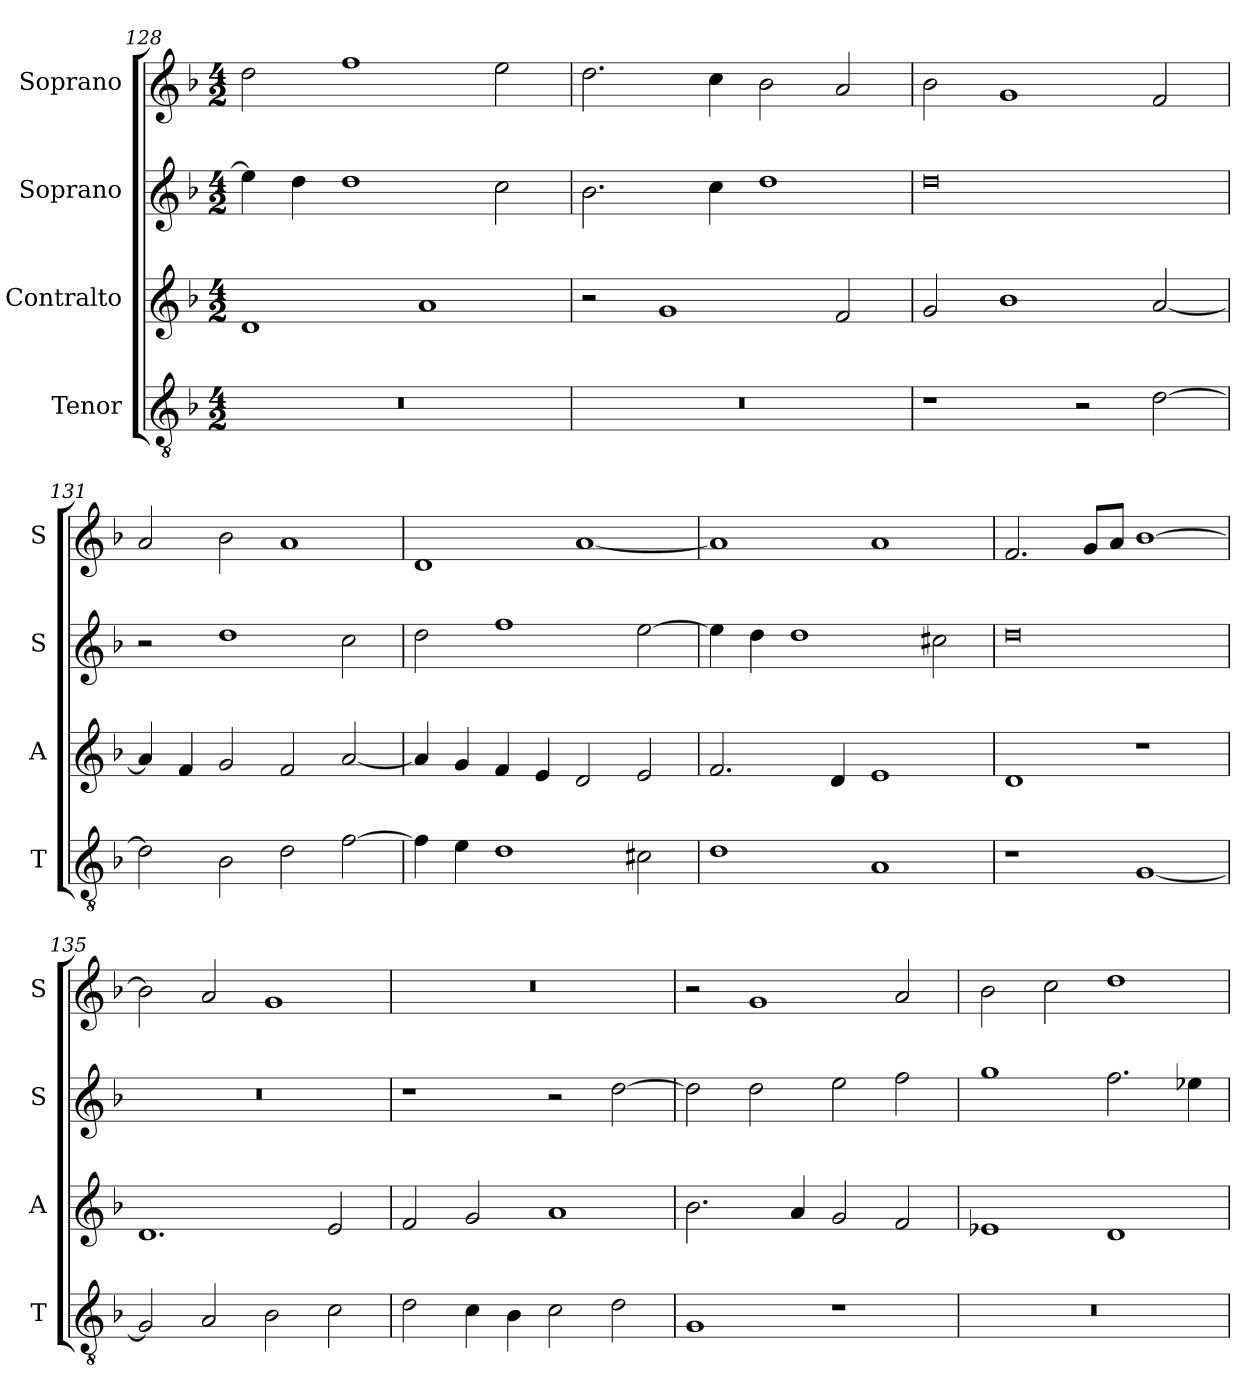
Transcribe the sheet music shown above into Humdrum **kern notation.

**kern	**kern	**kern	**kern
*part4	*part3	*part2	*part1
*staff4	*staff3	*staff2	*staff1
*I"Tenor	*I"Contralto	*I"Soprano	*I"Soprano
*I'T	*I'A	*I'S	*I'S
*clefGv2	*clefG2	*clefG2	*clefG2
*k[b-]	*k[b-]	*k[b-]	*k[b-]
*G:dor	*G:dor	*G:dor	*G:dor
*M4/2	*M4/2	*M4/2	*M4/2
=128	=128	=128	=128
0r	1d	4ee]	2dd
.	.	4dd	.
.	.	1dd	1ff
.	1a	.	.
.	.	2cc	2ee
=129	=129	=129	=129
0r	2r	2.b-	2.dd
.	1g	.	.
.	.	4cc	4cc
.	.	1dd	2b-
.	2f	.	2a
=130	=130	=130	=130
1r	2g	0dd	2b-
.	1b-	.	1g
2r	.	.	.
[2d	[2a	.	2f
=131	=131	=131	=131
2d]	4a]	2r	2a
.	4f	.	.
2B-	2g	1dd	2b-
2d	2f	.	1a
[2f	[2a	2cc	.
=132	=132	=132	=132
4f]	4a]	2dd	1d
4e	4g	.	.
1d	4f	1ff	.
.	4e	.	.
.	2d	.	[1a
2c#X	2e	[2ee	.
=133	=133	=133	=133
1d	2.f	4ee]	1a]
.	.	4dd	.
.	.	1dd	.
.	4d	.	.
1A	1e	.	1a
.	.	2cc#X	.
=134	=134	=134	=134
1r	1d	0dd	2.f
.	.	.	8g/L
.	.	.	8a/J
[1G	1r	.	[1b-
=135	=135	=135	=135
2G]	1.d	0r	2b-]
2A	.	.	2a
2B-	.	.	1g
2c	2e	.	.
=136	=136	=136	=136
2d	2f	1r	0r
4c	2g	.	.
4B-	.	.	.
2c	1a	2r	.
2d	.	[2dd	.
=137	=137	=137	=137
1G	2.b-	2dd]	2r
.	.	2dd	1g
.	4a	.	.
1r	2g	2ee	.
.	2f	2ff	2a
=138	=138	=138	=138
0r	1e-X	1gg	2b-
.	.	.	2cc
.	1d	2.ff	1dd
.	.	4ee-X	.
=	=	=	=
*-	*-	*-	*-
